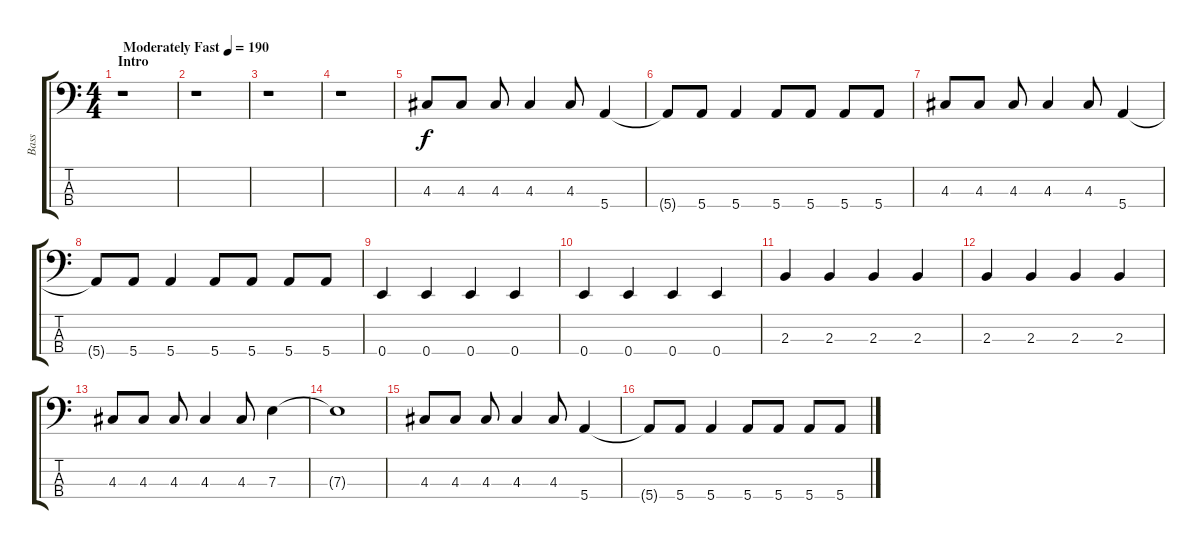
\track ("Bass" "Bass") {instrument electricbassfinger}
\staff {score tabs}
\tuning (G2 D2 A1 E1) {hide}
\ts (4 4)
\section ("" "Intro")
\tempo (190 "Moderately Fast")
\clef f4
\ks c
r.1{dy f instrument electricbassfinger} |
r.1 |
r.1 |
r.1 |
4.3.8 4.3.8 4.3.8 4.3.4 4.3.8 5.4.4 |
5.4{t}.8 5.4.8 5.4.4 5.4.8 5.4.8 5.4.8 5.4.8 |
4.3.8 4.3.8 4.3.8 4.3.4 4.3.8 5.4.4 |
5.4{t}.8 5.4.8 5.4.4 5.4.8 5.4.8 5.4.8 5.4.8 |
0.4.4 0.4.4 0.4.4 0.4.4 |
0.4.4 0.4.4 0.4.4 0.4.4 |
2.3.4 2.3.4 2.3.4 2.3.4 |
2.3.4 2.3.4 2.3.4 2.3.4 |
4.3.8 4.3.8 4.3.8 4.3.4 4.3.8 7.3.4 |
7.3{t}.1 |
4.3.8 4.3.8 4.3.8 4.3.4 4.3.8 5.4.4 |
5.4{t}.8 5.4.8 5.4.4 5.4.8 5.4.8 5.4.8 5.4.8
